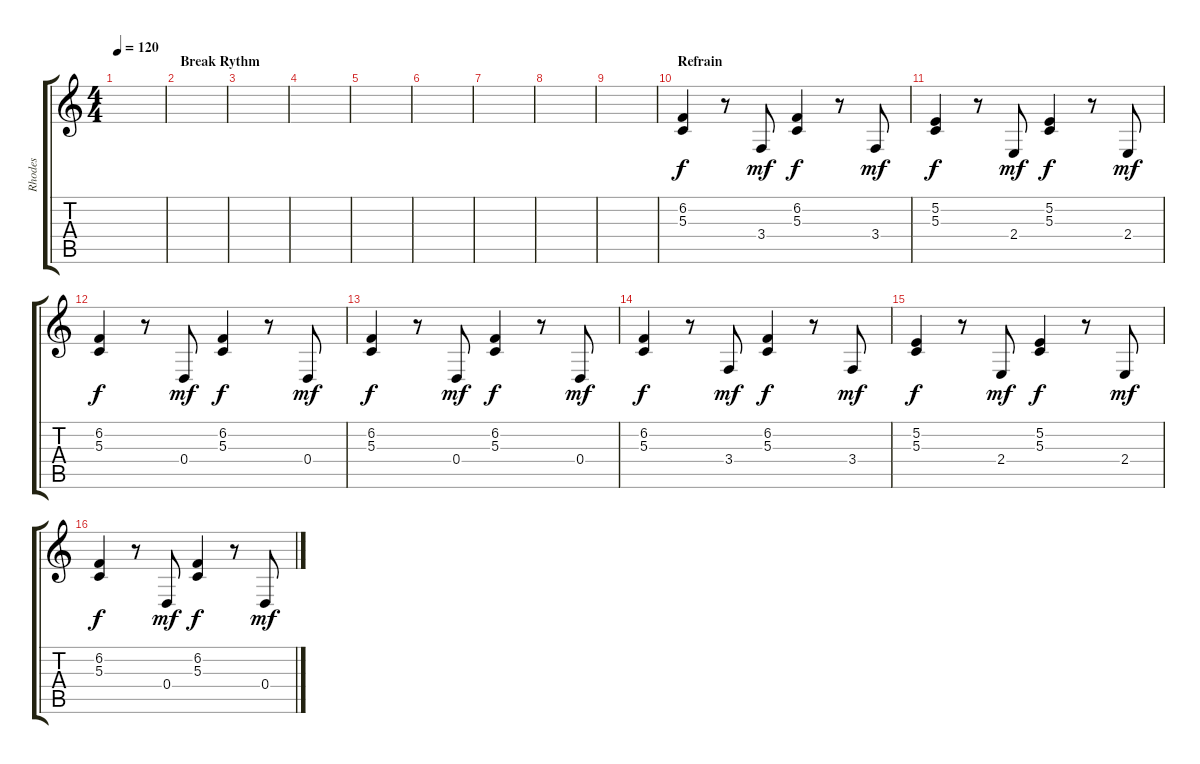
\track ("Rhodes" "Rhodes") {instrument electricpiano1}
\staff {score tabs}
\tuning (E4 B3 G3 D3 A2 E2) {hide}
\ts (4 4)
\tempo 120
\clef g2
\ks c
|
\section ("" "Break Rythm")
|
|
|
|
|
|
|
|
\section ("" "Refrain")
(6.2 5.3).4{dy f} r.8 3.4.8{dy mf} (6.2 5.3).4{dy f} r.8 3.4.8{dy mf} |
(5.2 5.3).4{dy f} r.8 2.4.8{dy mf} (5.2 5.3).4{dy f} r.8 2.4.8{dy mf} |
(6.2 5.3).4{dy f} r.8 0.4.8{dy mf} (6.2 5.3).4{dy f} r.8 0.4.8{dy mf} |
(6.2 5.3).4{dy f} r.8 0.4.8{dy mf} (6.2 5.3).4{dy f} r.8 0.4.8{dy mf} |
(6.2 5.3).4{dy f} r.8 3.4.8{dy mf} (6.2 5.3).4{dy f} r.8 3.4.8{dy mf} |
(5.2 5.3).4{dy f} r.8 2.4.8{dy mf} (5.2 5.3).4{dy f} r.8 2.4.8{dy mf} |
(6.2 5.3).4{dy f} r.8 0.4.8{dy mf} (6.2 5.3).4{dy f} r.8 0.4.8{dy mf}
